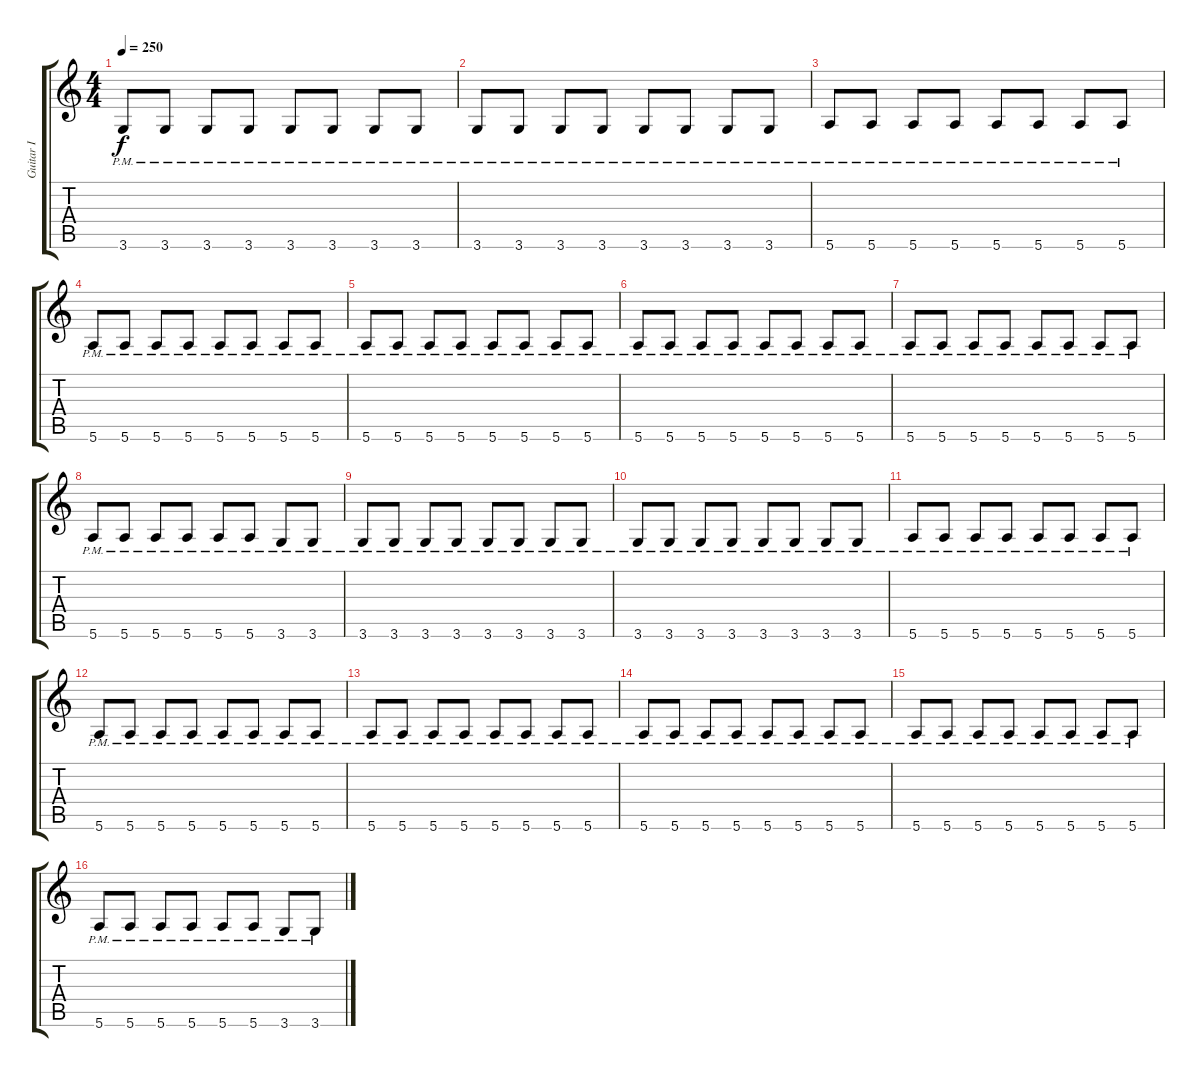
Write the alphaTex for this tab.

\track ("Guitar I" "Guitar I") {instrument overdrivenguitar}
\staff {score tabs}
\tuning (E4 B3 G3 D3 A2 E2) {hide}
\ts (4 4)
\tempo 250
\clef g2
\ks c
3.6{pm}.8{dy f} 3.6{pm}.8 3.6{pm}.8 3.6{pm}.8 3.6{pm}.8 3.6{pm}.8 3.6{pm}.8 3.6{pm}.8 |
3.6{pm}.8 3.6{pm}.8 3.6{pm}.8 3.6{pm}.8 3.6{pm}.8 3.6{pm}.8 3.6{pm}.8 3.6{pm}.8 |
5.6{pm}.8 5.6{pm}.8 5.6{pm}.8 5.6{pm}.8 5.6{pm}.8 5.6{pm}.8 5.6{pm}.8 5.6{pm}.8 |
5.6{pm}.8 5.6{pm}.8 5.6{pm}.8 5.6{pm}.8 5.6{pm}.8 5.6{pm}.8 5.6{pm}.8 5.6{pm}.8 |
5.6{pm}.8 5.6{pm}.8 5.6{pm}.8 5.6{pm}.8 5.6{pm}.8 5.6{pm}.8 5.6{pm}.8 5.6{pm}.8 |
5.6{pm}.8 5.6{pm}.8 5.6{pm}.8 5.6{pm}.8 5.6{pm}.8 5.6{pm}.8 5.6{pm}.8 5.6{pm}.8 |
5.6{pm}.8 5.6{pm}.8 5.6{pm}.8 5.6{pm}.8 5.6{pm}.8 5.6{pm}.8 5.6{pm}.8 5.6{pm}.8 |
5.6{pm}.8 5.6{pm}.8 5.6{pm}.8 5.6{pm}.8 5.6{pm}.8 5.6{pm}.8 3.6{pm}.8 3.6{pm}.8 |
3.6{pm}.8 3.6{pm}.8 3.6{pm}.8 3.6{pm}.8 3.6{pm}.8 3.6{pm}.8 3.6{pm}.8 3.6{pm}.8 |
3.6{pm}.8 3.6{pm}.8 3.6{pm}.8 3.6{pm}.8 3.6{pm}.8 3.6{pm}.8 3.6{pm}.8 3.6{pm}.8 |
5.6{pm}.8 5.6{pm}.8 5.6{pm}.8 5.6{pm}.8 5.6{pm}.8 5.6{pm}.8 5.6{pm}.8 5.6{pm}.8 |
5.6{pm}.8 5.6{pm}.8 5.6{pm}.8 5.6{pm}.8 5.6{pm}.8 5.6{pm}.8 5.6{pm}.8 5.6{pm}.8 |
5.6{pm}.8 5.6{pm}.8 5.6{pm}.8 5.6{pm}.8 5.6{pm}.8 5.6{pm}.8 5.6{pm}.8 5.6{pm}.8 |
5.6{pm}.8 5.6{pm}.8 5.6{pm}.8 5.6{pm}.8 5.6{pm}.8 5.6{pm}.8 5.6{pm}.8 5.6{pm}.8 |
5.6{pm}.8 5.6{pm}.8 5.6{pm}.8 5.6{pm}.8 5.6{pm}.8 5.6{pm}.8 5.6{pm}.8 5.6{pm}.8 |
5.6{pm}.8 5.6{pm}.8 5.6{pm}.8 5.6{pm}.8 5.6{pm}.8 5.6{pm}.8 3.6{pm}.8 3.6{pm}.8
